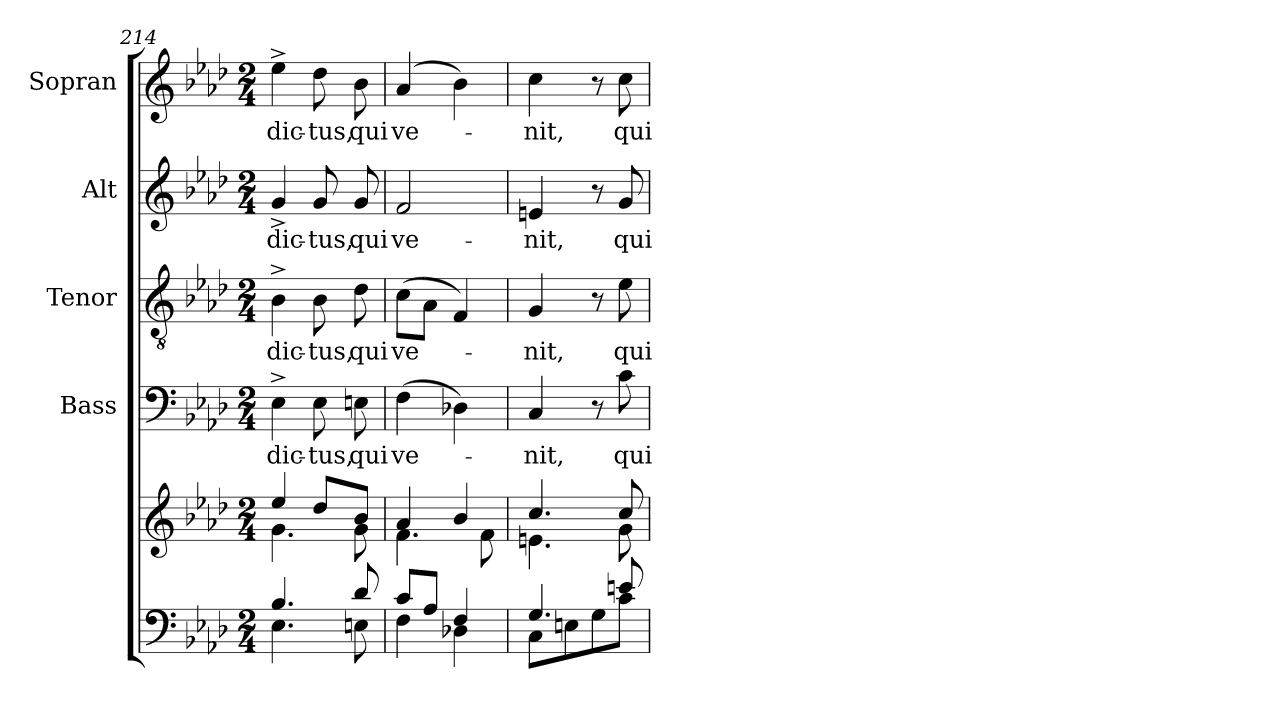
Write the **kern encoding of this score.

**kern	**kern	**kern	**text	**kern	**text	**kern	**text	**kern	**text
*part5	*part5	*part4	*part4	*part3	*part3	*part2	*part2	*part1	*part1
*staff6	*staff5	*staff4	*staff4	*staff3	*staff3	*staff2	*staff2	*staff1	*staff1
*	*	*I"Bass	*	*I"Tenor	*	*I"Alt	*	*I"Sopran	*
*	*	*I'B.	*	*I'T.	*	*I'A.	*	*I'S.	*
*clefF4	*clefG2	*clefF4	*	*clefGv2	*	*clefG2	*	*clefG2	*
*k[b-e-a-d-]	*k[b-e-a-d-]	*k[b-e-a-d-]	*	*k[b-e-a-d-]	*	*k[b-e-a-d-]	*	*k[b-e-a-d-]	*
*A-:	*A-:	*A-:	*	*A-:	*	*A-:	*	*A-:	*
*M2/4	*M2/4	*M2/4	*	*M2/4	*	*M2/4	*	*M2/4	*
=214	=214	=214	=214	=214	=214	=214	=214	=214	=214
*^	*^	*	*	*	*	*	*	*	*
!	!	!	!	!	!LO:LY:b	!	!LO:LY:b	!	!LO:LY:b	!	!LO:LY:b
4.B-/	4.E-\	4ee-/	4.g\	4E-^>\	-dic-	4B-^>\	-dic-	4g^</	-dic-	4ee-^>\	-dic-
!	!	!	!	!	!LO:LY:b	!	!LO:LY:b	!	!LO:LY:b	!	!LO:LY:b
.	.	8dd-/L	.	8E-\	-tus,	8B-\	-tus,	8g/	-tus,	8dd-\	-tus,
!	!	!	!	!	!LO:LY:b	!	!LO:LY:b	!	!LO:LY:b	!	!LO:LY:b
8d-/	8En\	8b-/J	8g\	8En\	qui	8d-\	qui	8g/	qui	8b-\	qui
=215	=215	=215	=215	=215	=215	=215	=215	=215	=215	=215	=215
!	!	!	!	!	!LO:LY:b	!	!LO:LY:b	!	!LO:LY:b	!	!LO:LY:b
8c/L	4F\	4a-/	4.f\	(>4F\	ve-	(>8c\L	ve-	2f/	ve-	(4a-/	ve-
8A-/J	.	.	.	.	.	8A-\J	.	.	.	.	.
4F/	4D-X\	4b-/	.	4D-X\)	.	4F/)	.	.	.	4b-\)	.
.	.	.	8f\	.	.	.	.	.	.	.	.
=216	=216	=216	=216	=216	=216	=216	=216	=216	=216	=216	=216
!	!	!	!	!	!LO:LY:b	!	!LO:LY:b	!	!LO:LY:b	!	!LO:LY:b
4.G/	8C\L	4.cc/	4.en\	4C/	-nit,	4G/	-nit,	4en/	-nit,	4cc\	-nit,
.	8En\	.	.	.	.	.	.	.	.	.	.
.	8G\	.	.	8r	.	8r	.	8r	.	8r	.
!	!	!	!	!	!LO:LY:b	!	!LO:LY:b	!	!LO:LY:b	!	!LO:LY:b
8en/	8c\J	8cc/	8g\	8c\	qui	8e-\	qui	8g/	qui	8cc\	qui
*v	*v	*	*	*	*	*	*	*	*	*	*
*	*v	*v	*	*	*	*	*	*	*	*
=	=	=	=	=	=	=	=	=	=
*-	*-	*-	*-	*-	*-	*-	*-	*-	*-
